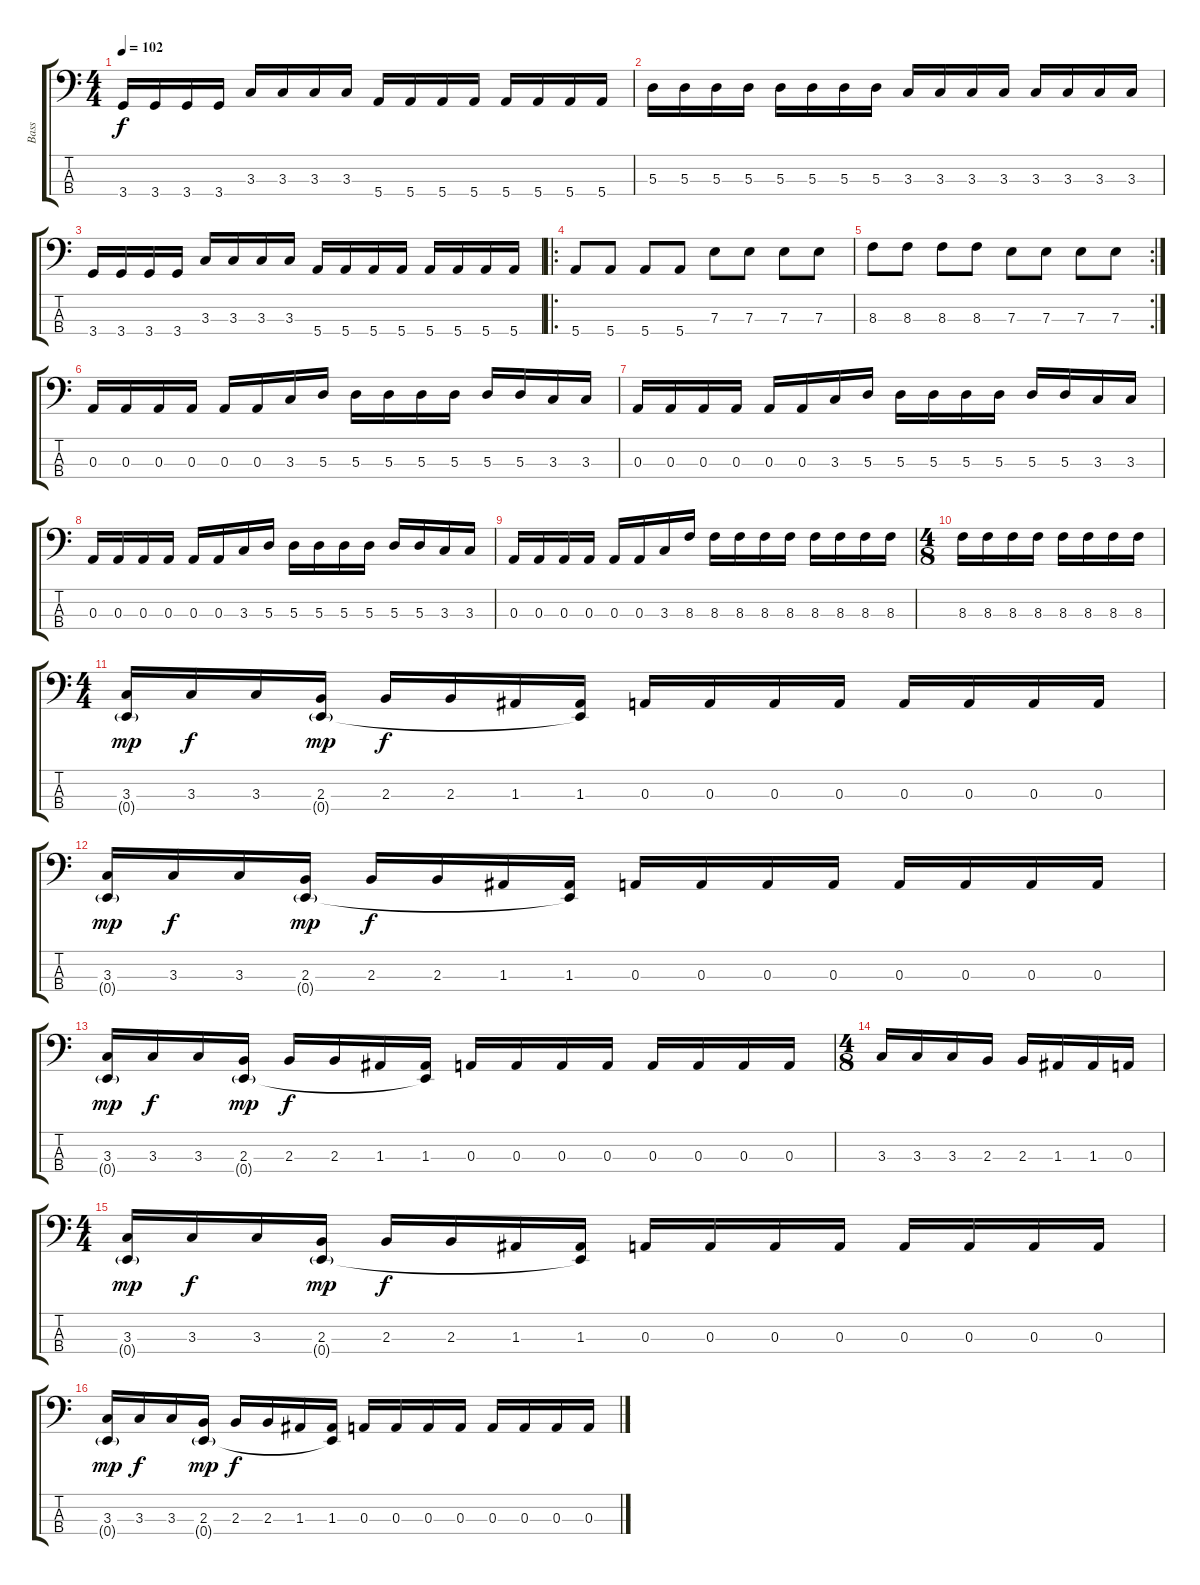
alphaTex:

\track ("Bass" "Bass") {instrument electricbassfinger}
\staff {score tabs}
\tuning (G2 D2 A1 E1) {hide}
\ts (4 4)
\tempo 102
\clef f4
\ks c
3.4.16{dy f} 3.4.16 3.4.16 3.4.16 3.3.16 3.3.16 3.3.16 3.3.16 5.4.16 5.4.16 5.4.16 5.4.16 5.4.16 5.4.16 5.4.16 5.4.16 |
5.3.16 5.3.16 5.3.16 5.3.16 5.3.16 5.3.16 5.3.16 5.3.16 3.3.16 3.3.16 3.3.16 3.3.16 3.3.16 3.3.16 3.3.16 3.3.16 |
3.4.16 3.4.16 3.4.16 3.4.16 3.3.16 3.3.16 3.3.16 3.3.16 5.4.16 5.4.16 5.4.16 5.4.16 5.4.16 5.4.16 5.4.16 5.4.16 |
\ro
5.4.8 5.4.8 5.4.8 5.4.8 7.3.8 7.3.8 7.3.8 7.3.8 |
\rc 2
8.3.8 8.3.8 8.3.8 8.3.8 7.3.8 7.3.8 7.3.8 7.3.8 |
0.3.16 0.3.16 0.3.16 0.3.16 0.3.16 0.3.16 3.3.16 5.3.16 5.3.16 5.3.16 5.3.16 5.3.16 5.3.16 5.3.16 3.3.16 3.3.16 |
0.3.16 0.3.16 0.3.16 0.3.16 0.3.16 0.3.16 3.3.16 5.3.16 5.3.16 5.3.16 5.3.16 5.3.16 5.3.16 5.3.16 3.3.16 3.3.16 |
0.3.16 0.3.16 0.3.16 0.3.16 0.3.16 0.3.16 3.3.16 5.3.16 5.3.16 5.3.16 5.3.16 5.3.16 5.3.16 5.3.16 3.3.16 3.3.16 |
0.3.16 0.3.16 0.3.16 0.3.16 0.3.16 0.3.16 3.3.16 8.3.16 8.3.16 8.3.16 8.3.16 8.3.16 8.3.16 8.3.16 8.3.16 8.3.16 |
\ts (4 8)
8.3.16 8.3.16 8.3.16 8.3.16 8.3.16 8.3.16 8.3.16 8.3.16 |
\ts (4 4)
(3.3 0.4{g}).16{dy mp} 3.3.16{dy f} 3.3.16 (2.3 0.4{g}).16{dy mp} 2.3.16{dy f} 2.3.16 1.3.16 (1.3 0.4{t}).16 0.3.16 0.3.16 0.3.16 0.3.16 0.3.16 0.3.16 0.3.16 0.3.16 |
(3.3 0.4{g}).16{dy mp} 3.3.16{dy f} 3.3.16 (2.3 0.4{g}).16{dy mp} 2.3.16{dy f} 2.3.16 1.3.16 (1.3 0.4{t}).16 0.3.16 0.3.16 0.3.16 0.3.16 0.3.16 0.3.16 0.3.16 0.3.16 |
(3.3 0.4{g}).16{dy mp} 3.3.16{dy f} 3.3.16 (2.3 0.4{g}).16{dy mp} 2.3.16{dy f} 2.3.16 1.3.16 (1.3 0.4{t}).16 0.3.16 0.3.16 0.3.16 0.3.16 0.3.16 0.3.16 0.3.16 0.3.16 |
\ts (4 8)
3.3.16 3.3.16 3.3.16 2.3.16 2.3.16 1.3.16 1.3.16 0.3.16 |
\ts (4 4)
(3.3 0.4{g}).16{dy mp} 3.3.16{dy f} 3.3.16 (2.3 0.4{g}).16{dy mp} 2.3.16{dy f} 2.3.16 1.3.16 (1.3 0.4{t}).16 0.3.16 0.3.16 0.3.16 0.3.16 0.3.16 0.3.16 0.3.16 0.3.16 |
(3.3 0.4{g}).16{dy mp} 3.3.16{dy f} 3.3.16 (2.3 0.4{g}).16{dy mp} 2.3.16{dy f} 2.3.16 1.3.16 (1.3 0.4{t}).16 0.3.16 0.3.16 0.3.16 0.3.16 0.3.16 0.3.16 0.3.16 0.3.16
